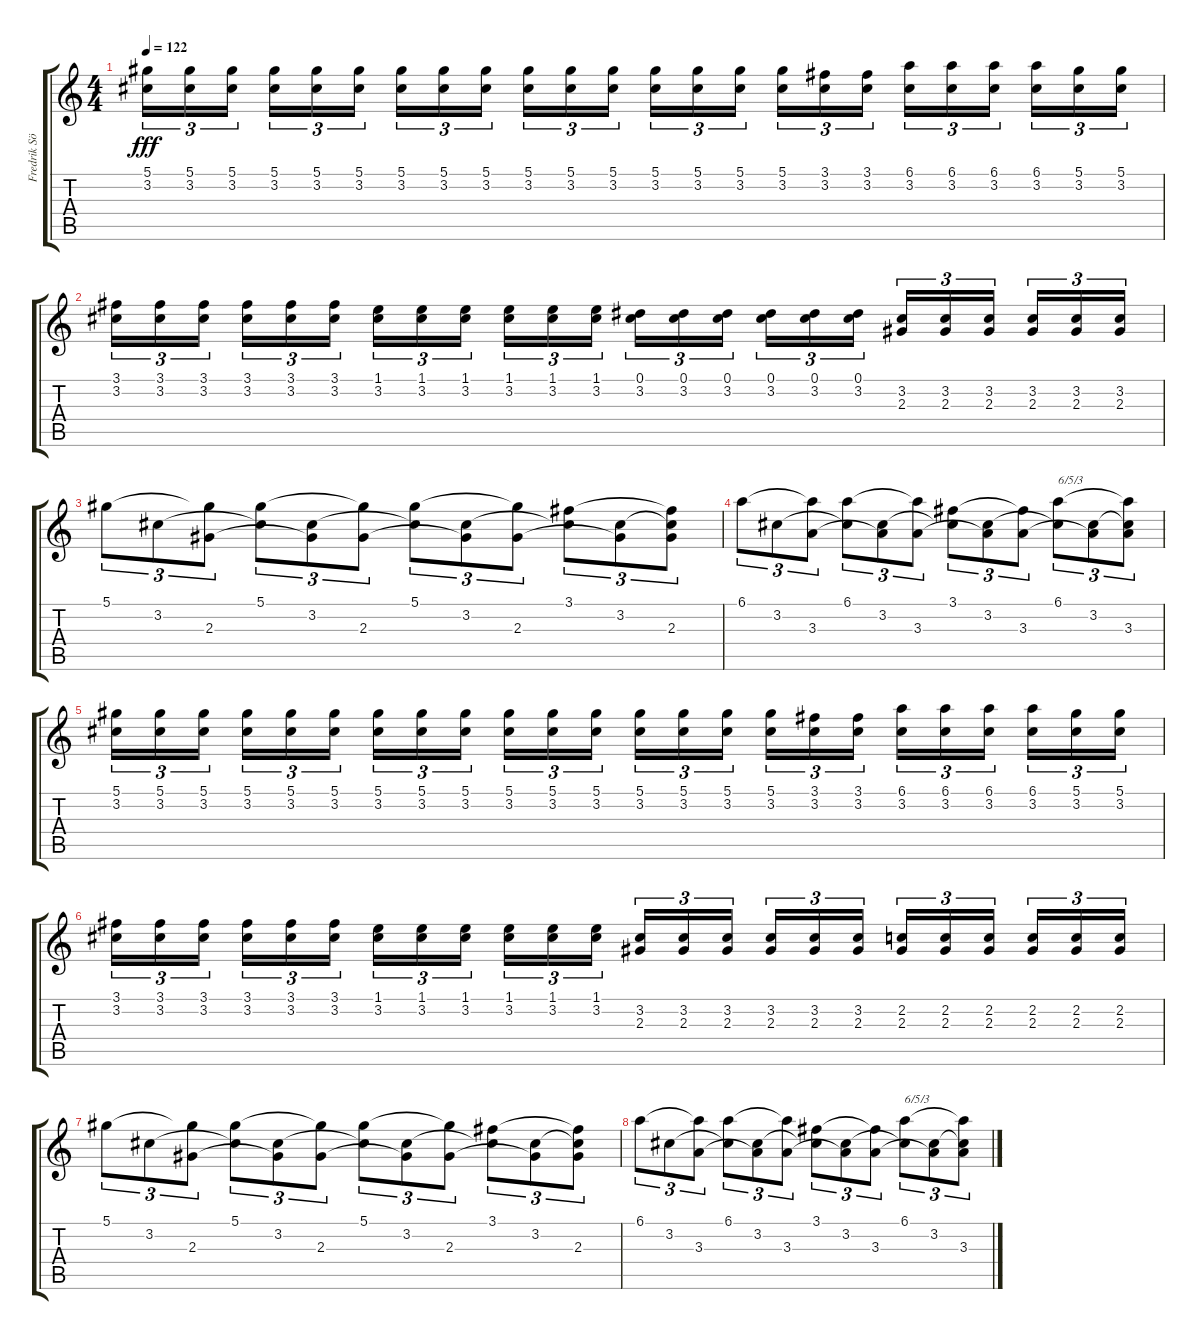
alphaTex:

\track ("Fredrik Söderberg (D# Tuning)" "Fredrik Sö") {instrument distortionguitar}
\staff {score tabs}
\tuning (Eb4 Bb3 Gb3 Db3 Ab2 Eb2) {hide}
\ts (4 4)
\tempo 122
\clef g2
\ks c
(5.1 3.2).16{tu (3 2) dy fff} (5.1 3.2).16{tu (3 2)} (5.1 3.2).16{tu (3 2) beam splitsecondary} (5.1 3.2).16{tu (3 2)} (5.1 3.2).16{tu (3 2)} (5.1 3.2).16{tu (3 2)} (5.1 3.2).16{tu (3 2)} (5.1 3.2).16{tu (3 2)} (5.1 3.2).16{tu (3 2) beam splitsecondary} (5.1 3.2).16{tu (3 2)} (5.1 3.2).16{tu (3 2)} (5.1 3.2).16{tu (3 2)} (5.1 3.2).16{tu (3 2)} (5.1 3.2).16{tu (3 2)} (5.1 3.2).16{tu (3 2) beam splitsecondary} (5.1 3.2).16{tu (3 2)} (3.1 3.2).16{tu (3 2)} (3.1 3.2).16{tu (3 2)} (6.1 3.2).16{tu (3 2)} (6.1 3.2).16{tu (3 2)} (6.1 3.2).16{tu (3 2) beam splitsecondary} (6.1 3.2).16{tu (3 2)} (5.1 3.2).16{tu (3 2)} (5.1 3.2).16{tu (3 2)} |
(3.1 3.2).16{tu (3 2)} (3.1 3.2).16{tu (3 2)} (3.1 3.2).16{tu (3 2) beam splitsecondary} (3.1 3.2).16{tu (3 2)} (3.1 3.2).16{tu (3 2)} (3.1 3.2).16{tu (3 2)} (1.1 3.2).16{tu (3 2)} (1.1 3.2).16{tu (3 2)} (1.1 3.2).16{tu (3 2) beam splitsecondary} (1.1 3.2).16{tu (3 2)} (1.1 3.2).16{tu (3 2)} (1.1 3.2).16{tu (3 2)} (0.1 3.2).16{tu (3 2)} (0.1 3.2).16{tu (3 2)} (0.1 3.2).16{tu (3 2) beam splitsecondary} (0.1 3.2).16{tu (3 2)} (0.1 3.2).16{tu (3 2)} (0.1 3.2).16{tu (3 2)} (3.2 2.3).16{tu (3 2)} (3.2 2.3).16{tu (3 2)} (3.2 2.3).16{tu (3 2) beam splitsecondary} (3.2 2.3).16{tu (3 2)} (3.2 2.3).16{tu (3 2)} (3.2 2.3).16{tu (3 2)} |
5.1.8{tu (3 2)} 3.2.8{tu (3 2)} (5.1{t} 2.3).8{tu (3 2)} (5.1 3.2{t}).8{tu (3 2)} (3.2 2.3{t}).8{tu (3 2)} (5.1{t} 2.3).8{tu (3 2)} (5.1 3.2{t}).8{tu (3 2)} (3.2 2.3{t}).8{tu (3 2)} (5.1{t} 2.3).8{tu (3 2)} (3.1 3.2{t}).8{tu (3 2)} (3.2 2.3{t}).8{tu (3 2)} (3.1{t} 3.2{t} 2.3).8{tu (3 2)} |
6.1.8{tu (3 2)} 3.2.8{tu (3 2)} (6.1{t} 3.3).8{tu (3 2)} (6.1 3.2{t}).8{tu (3 2)} (3.2 3.3{t}).8{tu (3 2)} (6.1{t} 3.3).8{tu (3 2)} (3.1 3.2{t}).8{tu (3 2)} (3.2 3.3{t}).8{tu (3 2)} (3.1{t} 3.3).8{tu (3 2)} (6.1 3.2{t}).8{tu (3 2) txt "6/5/3"} (3.2 3.3{t}).8{tu (3 2)} (6.1{t} 3.2{t} 3.3).8{tu (3 2)} |
(5.1 3.2).16{tu (3 2)} (5.1 3.2).16{tu (3 2)} (5.1 3.2).16{tu (3 2) beam splitsecondary} (5.1 3.2).16{tu (3 2)} (5.1 3.2).16{tu (3 2)} (5.1 3.2).16{tu (3 2)} (5.1 3.2).16{tu (3 2)} (5.1 3.2).16{tu (3 2)} (5.1 3.2).16{tu (3 2) beam splitsecondary} (5.1 3.2).16{tu (3 2)} (5.1 3.2).16{tu (3 2)} (5.1 3.2).16{tu (3 2)} (5.1 3.2).16{tu (3 2)} (5.1 3.2).16{tu (3 2)} (5.1 3.2).16{tu (3 2) beam splitsecondary} (5.1 3.2).16{tu (3 2)} (3.1 3.2).16{tu (3 2)} (3.1 3.2).16{tu (3 2)} (6.1 3.2).16{tu (3 2)} (6.1 3.2).16{tu (3 2)} (6.1 3.2).16{tu (3 2) beam splitsecondary} (6.1 3.2).16{tu (3 2)} (5.1 3.2).16{tu (3 2)} (5.1 3.2).16{tu (3 2)} |
(3.1 3.2).16{tu (3 2)} (3.1 3.2).16{tu (3 2)} (3.1 3.2).16{tu (3 2) beam splitsecondary} (3.1 3.2).16{tu (3 2)} (3.1 3.2).16{tu (3 2)} (3.1 3.2).16{tu (3 2)} (1.1 3.2).16{tu (3 2)} (1.1 3.2).16{tu (3 2)} (1.1 3.2).16{tu (3 2) beam splitsecondary} (1.1 3.2).16{tu (3 2)} (1.1 3.2).16{tu (3 2)} (1.1 3.2).16{tu (3 2)} (3.2 2.3).16{tu (3 2)} (3.2 2.3).16{tu (3 2)} (3.2 2.3).16{tu (3 2) beam splitsecondary} (3.2 2.3).16{tu (3 2)} (3.2 2.3).16{tu (3 2)} (3.2 2.3).16{tu (3 2)} (2.2 2.3).16{tu (3 2)} (2.2 2.3).16{tu (3 2)} (2.2 2.3).16{tu (3 2) beam splitsecondary} (2.2 2.3).16{tu (3 2)} (2.2 2.3).16{tu (3 2)} (2.2 2.3).16{tu (3 2)} |
5.1.8{tu (3 2)} 3.2.8{tu (3 2)} (5.1{t} 2.3).8{tu (3 2)} (5.1 3.2{t}).8{tu (3 2)} (3.2 2.3{t}).8{tu (3 2)} (5.1{t} 2.3).8{tu (3 2)} (5.1 3.2{t}).8{tu (3 2)} (3.2 2.3{t}).8{tu (3 2)} (5.1{t} 2.3).8{tu (3 2)} (3.1 3.2{t}).8{tu (3 2)} (3.2 2.3{t}).8{tu (3 2)} (3.1{t} 3.2{t} 2.3).8{tu (3 2)} |
6.1.8{tu (3 2)} 3.2.8{tu (3 2)} (6.1{t} 3.3).8{tu (3 2)} (6.1 3.2{t}).8{tu (3 2)} (3.2 3.3{t}).8{tu (3 2)} (6.1{t} 3.3).8{tu (3 2)} (3.1 3.2{t}).8{tu (3 2)} (3.2 3.3{t}).8{tu (3 2)} (3.1{t} 3.3).8{tu (3 2)} (6.1 3.2{t}).8{tu (3 2) txt "6/5/3"} (3.2 3.3{t}).8{tu (3 2)} (6.1{t} 3.2{t} 3.3).8{tu (3 2)}
